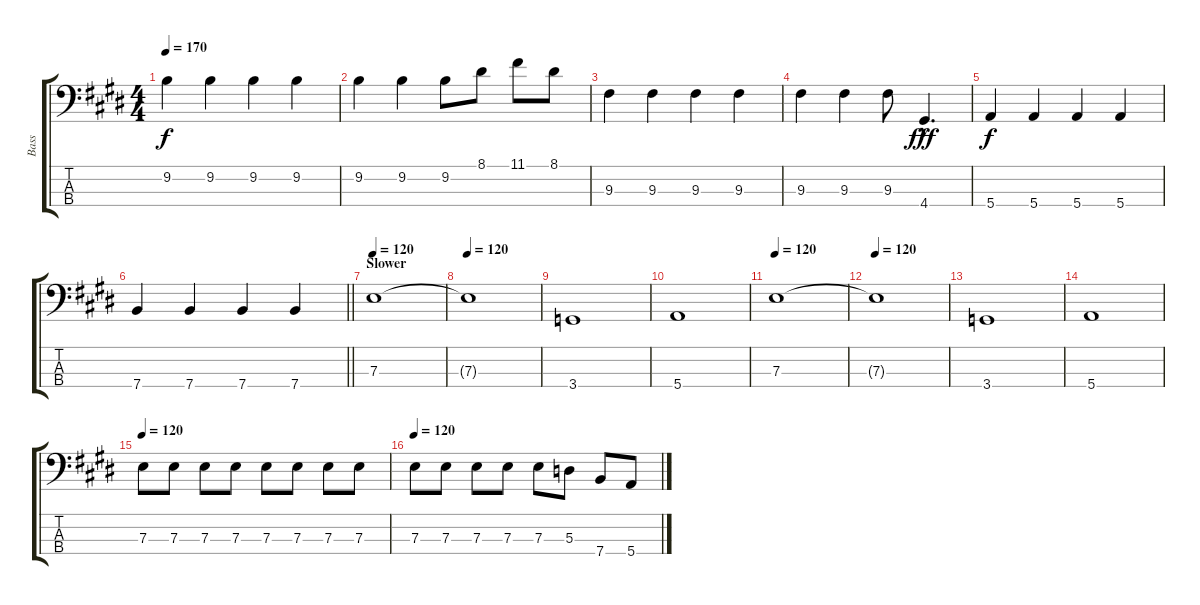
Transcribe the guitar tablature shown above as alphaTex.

\track ("Bass" "Bass") {instrument electricbassfinger}
\staff {score tabs}
\tuning (G2 D2 A1 E1) {hide}
\ts (4 4)
\tempo 170
\clef f4
\ks e
9.2.4{dy f} 9.2.4 9.2.4 9.2.4 |
9.2.4 9.2.4 9.2.8 8.1.8 11.1.8 8.1.8 |
9.3.4 9.3.4 9.3.4 9.3.4 |
9.3.4 9.3.4 9.3.8 4.4{hac}.4{d dy fff} |
5.4.4{dy f} 5.4.4 5.4.4 5.4.4 |
\barLineRight lightlight
7.4.4 7.4.4 7.4.4 7.4.4 |
\section ("" "Slower")
\tempo 120
7.3.1 |
\tempo 120
7.3{t}.1 |
3.4.1 |
5.4.1 |
\tempo 120
7.3.1 |
\tempo 120
7.3{t}.1 |
3.4.1 |
5.4.1 |
\tempo 120
7.3.8 7.3.8 7.3.8 7.3.8 7.3.8 7.3.8 7.3.8 7.3.8 |
\tempo 120
7.3.8 7.3.8 7.3.8 7.3.8 7.3.8 5.3.8 7.4.8 5.4.8
